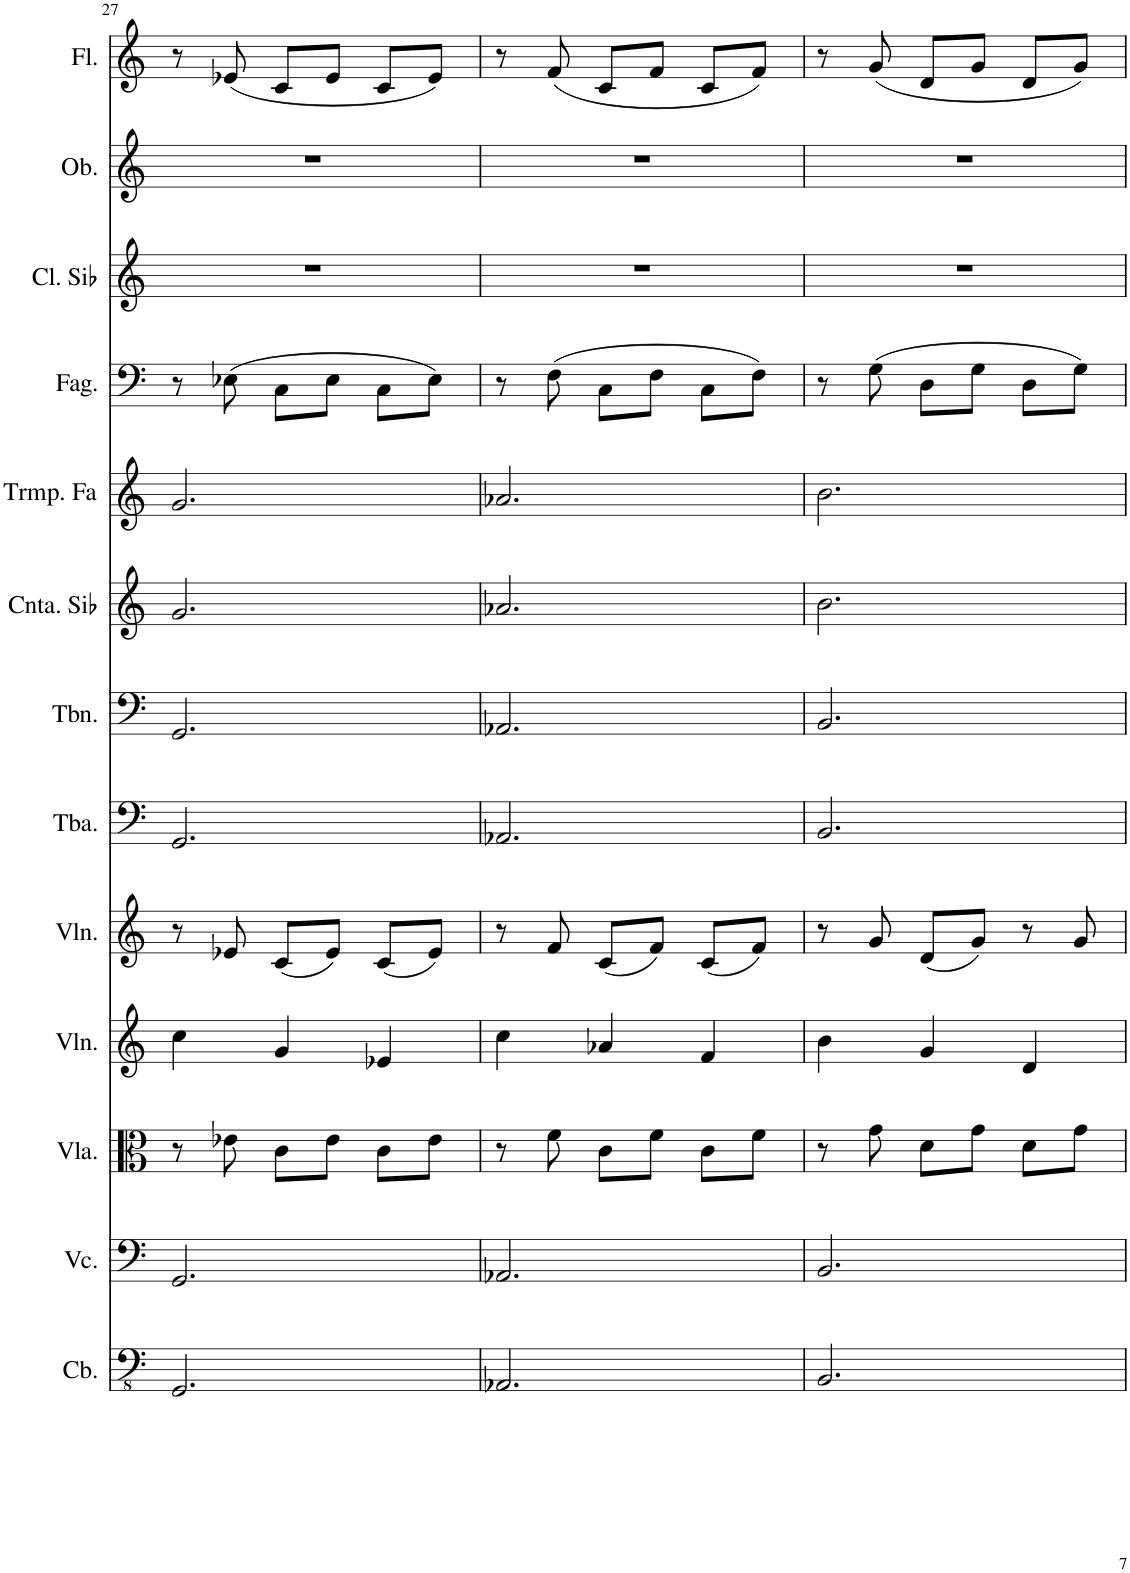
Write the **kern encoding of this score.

**kern	**kern	**kern	**kern	**kern	**kern	**kern	**kern	**kern	**kern	**kern	**kern	**kern
*part13	*part12	*part11	*part10	*part9	*part8	*part7	*part6	*part5	*part4	*part3	*part2	*part1
*staff13	*staff12	*staff11	*staff10	*staff9	*staff8	*staff7	*staff6	*staff5	*staff4	*staff3	*staff2	*staff1
*I"Contrabajo	*I"Violonchelo	*I"Viola	*I"Violín	*I"Violín	*I"Tuba	*I"Trombón	*I"Corneta en Sib	*I"Trompa en Fa	*I"Fagot	*I"Clarinete en Sib	*I"Oboe	*I"Flauta
*I'Cb.	*I'Vc.	*I'Vla.	*I'Vln.	*I'Vln.	*I'Tba.	*I'Tbn.	*I'Cnta. Sib	*I'Trmp. Fa	*I'Fag.	*I'Cl. Sib	*I'Ob.	*I'Fl.
!!LO:PB:g=z
*clefFv4	*clefF4	*clefC3	*clefG2	*clefG2	*clefF4	*clefF4	*clefG2	*clefG2	*clefF4	*clefG2	*clefG2	*clefG2
*ITrd7c12	*	*	*	*	*	*	*ITrd1c2	*ITrd4c7	*	*ITrd1c2	*	*
*k[]	*k[]	*k[]	*k[]	*k[]	*k[]	*k[]	*k[]	*k[]	*k[]	*k[]	*k[]	*k[]
*M3/4	*M3/4	*M3/4	*M3/4	*M3/4	*M3/4	*M3/4	*M3/4	*M3/4	*M3/4	*M3/4	*M3/4	*M3/4
=27	=27	=27	=27	=27	=27	=27	=27	=27	=27	=27	=27	=27
2.GGG/	2.GG/	8r	4cc\	8r	2.GG/	2.GG/	2.g/	2.g/	8r	2.r	2.r	8r
.	.	8e-X\	.	8e-X/	.	.	.	.	(8E-X\	.	.	(8e-X/
.	.	8c\L	4g/	(8c/L	.	.	.	.	8C\L	.	.	8c/L
.	.	8e-\J	.	8e-/J)	.	.	.	.	8E-\J	.	.	8e-/J
.	.	8c\L	4e-X/	(8c/L	.	.	.	.	8C\L	.	.	8c/L
.	.	8e-\J	.	8e-/J)	.	.	.	.	8E-\J)	.	.	8e-/J)
=28	=28	=28	=28	=28	=28	=28	=28	=28	=28	=28	=28	=28
2.AAA-X/	2.AA-X/	8r	4cc\	8r	2.AA-X/	2.AA-X/	2.a-X/	2.a-X/	8r	2.r	2.r	8r
.	.	8f\	.	8f/	.	.	.	.	(8F\	.	.	(8f/
.	.	8c\L	4a-X/	(8c/L	.	.	.	.	8C\L	.	.	8c/L
.	.	8f\J	.	8f/J)	.	.	.	.	8F\J	.	.	8f/J
.	.	8c\L	4f/	(8c/L	.	.	.	.	8C\L	.	.	8c/L
.	.	8f\J	.	8f/J)	.	.	.	.	8F\J)	.	.	8f/J)
=29	=29	=29	=29	=29	=29	=29	=29	=29	=29	=29	=29	=29
2.BBB/	2.BB/	8r	4b\	8r	2.BB/	2.BB/	2.b\	2.b\	8r	2.r	2.r	8r
.	.	8g\	.	8g/	.	.	.	.	(8G\	.	.	(8g/
.	.	8d\L	4g/	(8d/L	.	.	.	.	8D\L	.	.	8d/L
.	.	8g\J	.	8g/J)	.	.	.	.	8G\J	.	.	8g/J
.	.	8d\L	4d/	8r	.	.	.	.	8D\L	.	.	8d/L
.	.	8g\J	.	8g/	.	.	.	.	8G\J)	.	.	8g/J)
=	=	=	=	=	=	=	=	=	=	=	=	=
*-	*-	*-	*-	*-	*-	*-	*-	*-	*-	*-	*-	*-
